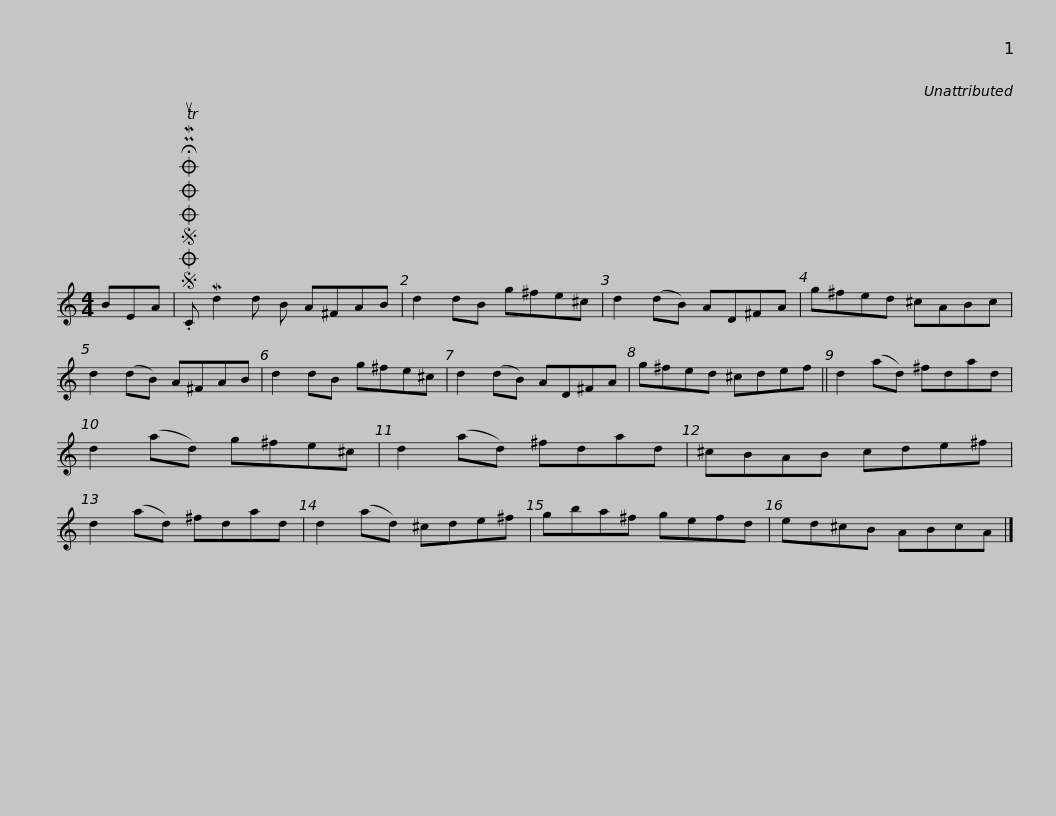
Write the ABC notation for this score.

X:1
L:1/8
M:4/4
I:linebreak $
K:C
V:1 treble
V:1
 BEA |SOSOOO .!fermata!PMTuC Md2 d B A^FAB | d2 dB g^fe^c | d2 (dB) AD^FA | g^fed ^cABc | %5
 d2 (dB) A^FAB |$ d2 dB g^fe^c | d2 (dB) AD^FA | g^fed ^cdef || d2 (ad) ^fdad | %10
 d2 (ad) g^fe^c | d2 (ad) ^fdad |$ ^cBAB cde^f | d2 (ad) ^fdad | d2 (ad) ^cde^f | %15
 gba^f gefd | ed^cB ABcA |] %17
